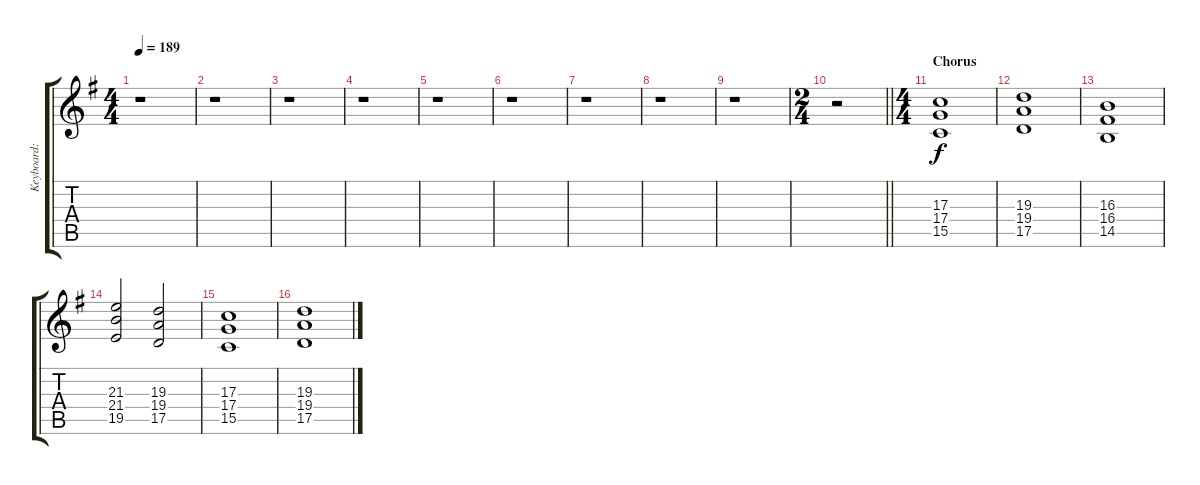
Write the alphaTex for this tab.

\track ("Keyboard: Tsugumi Kotobuki" "Keyboard: ") {instrument lead2sawtooth}
\staff {score tabs}
\tuning (E4 B3 G3 D3 A2 E2) {hide}
\ts (4 4)
\tempo 189
\clef g2
\ks g
r.1{dy f} |
r.1 |
r.1 |
r.1 |
r.1 |
r.1 |
r.1 |
r.1 |
r.1 |
\ts (2 4)
\barLineRight lightlight
r.2 |
\ts (4 4)
\section ("" "Chorus")
(17.3 17.4 15.5).1{volume 14 instrument lead4chiff} |
(19.3 19.4 17.5).1 |
(16.3 16.4 14.5).1 |
(21.3 21.4 19.5).2 (19.3 19.4 17.5).2 |
(17.3 17.4 15.5).1 |
(19.3 19.4 17.5).1
